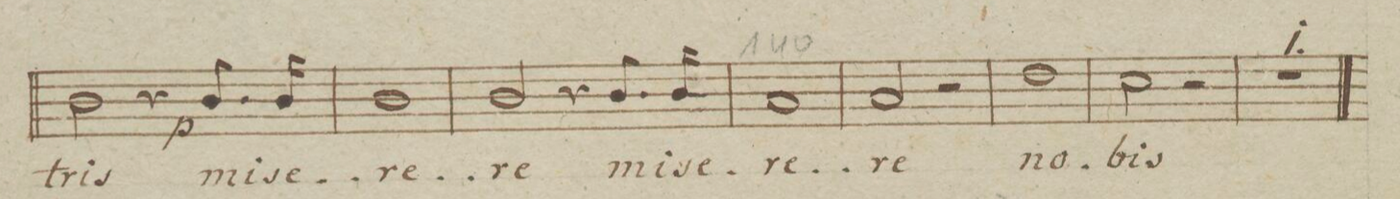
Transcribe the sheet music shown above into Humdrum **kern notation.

**kern	**text	**dynam
*I"Canto.	*	*
*clefC1	*	*
*k[b-e-]	*	*
*met(c)	*	*
*M4/4	*	*
2g\	-tris	.
4r	.	.
8.g/	mi-	p
16g/	-se-	.
=138	=138	=138
1g	-re-	.
=139	=139	=139
2g/	-re	.
4r	.	.
8.g/	mi-	.
16g/	-se-	.
=140	=140	=140
1f	-re-	.
=141	=141	=141
2f/	-re	.
2r	.	.
=142	=142	=142
1b-	no-	.
=143	=143	=143
2a\	-bis	.
2r	.	.
=144	=144	=144
1r	.	.
=145||	=145||	=145||
*M3/4	*	*
*k[-b-e]	*	*
*-	*-	*-
